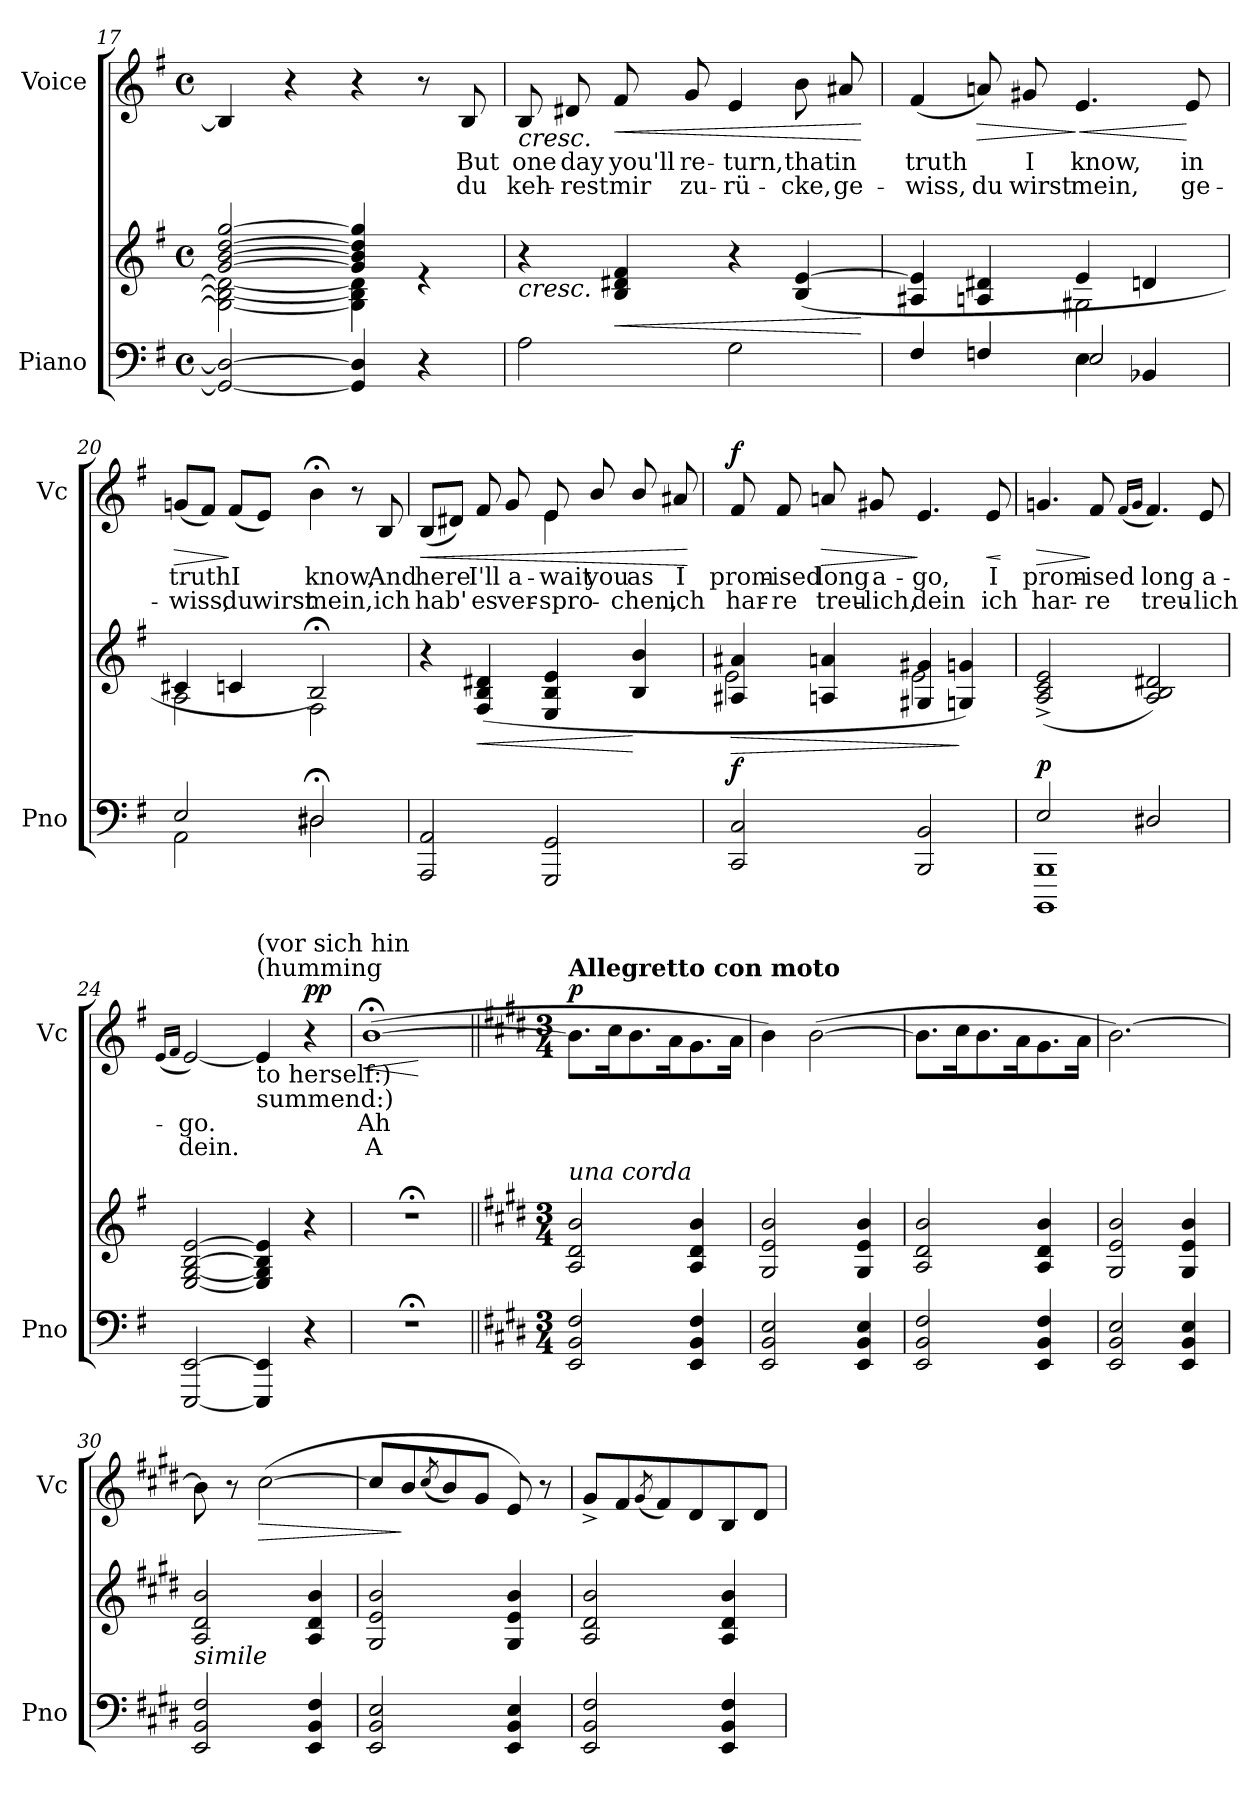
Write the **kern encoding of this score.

**kern	**kern	**dynam	**kern	**text	**text	**dynam
*part2	*part2	*part2	*part1	*part1	*part1	*part1
*staff3	*staff2	*staff2/3	*staff1	*staff1	*staff1	*staff1
*I"Piano	*	*	*I"Voice	*	*	*
*I'Pno	*	*	*I'Vc	*	*	*
*clefF4	*clefG2	*	*clefG2	*	*	*
*k[f#]	*k[f#]	*	*k[f#]	*	*	*
*M4/4	*M4/4	*	*M4/4	*	*	*
*met(c)	*met(c)	*	*met(c)	*	*	*
=17	=17	=17	=17	=17	=17	=17
*	*^	*	*	*	*	*
2GG/_ 2D/_	[2g/ [2b/ [2dd/ [2gg/	2G\_ 2B\_ 2d\_	.	4B/]	.	.	.
.	.	.	.	4r	.	.	.
4GG/] 4D/]	4g/] 4b/] 4dd/] 4gg/]	4G\] 4B\] 4d\]	.	4r	.	.	.
4r	4re	4ryy	.	8r	.	.	.
!	!	!	!	!	!LO:LY:b	!LO:LY:b	!
.	.	.	.	8B/	But	du	.
*	*v	*v	*	*	*	*	*
=18	=18	=18	=18	=18	=18	=18
!	!	!LO:HP:b	!	!LO:LY:b	!LO:LY:b	!LO:HP:b
2A\	4r	<	8B/	one	keh-	<
!	!	!	!	!LO:LY:b	!LO:LY:b	!
.	.	.	8d#X/	day	-rest	.
!	!	!LO:HP:b	!	!LO:LY:b	!LO:LY:b	!LO:HP:b
.	4B/ 4d#X/ 4f#/	<	8f#/	you'll	mir	<
!	!	!	!	!LO:LY:b	!LO:LY:b	!
.	.	.	8g/	re-	zu-	.
!	!	!	!	!LO:LY:b	!LO:LY:b	!
2G\	4r	.	4e/	-turn,	-rü-	.
!	!	!	!	!LO:LY:b	!LO:LY:b	!
.	(4B/ [4e/	.	8b\	that	-cke,	.
!	!	!	!	!LO:LY:b	!LO:LY:b	!
.	.	.	8a#X/	in	ge-	.
.	.	[	.	.	.	[ [
!!LO:PB:g=z
=19	=19	=19	=19	=19	=19	=19
*^	*^	*	*	*	*	*
!	!	!	!	!	!	!LO:LY:b	!LO:LY:b	!
4F#/	2ryy	4A#X/ 4e/]	2ryy	.	(>4f#/	truth	-wiss,	.
!	!	!	!	!	!	!	!LO:LY:b	!LO:HP:b
4Fn/	.	4An/ 4d#X/	.	[	8an/)	.	du	>
!	!	!	!	!	!	!LO:LY:b	!LO:LY:b	!
.	.	.	.	.	8g#X/	I	wirst	.
!	!	!	!	!	!	!LO:LY:b	!LO:LY:b	!LO:HP:n=1:b
4E\	2E/	4e/	2G#X\	.	4.e/	know,	mein,	] <
4BB-X/	.	4dn/	.	.	.	.	.	.
!	!	!	!	!	!	!LO:LY:b	!LO:LY:b	!
.	.	.	.	.	8e/	in	ge-	[
=20	=20	=20	=20	=20	=20	=20	=20	=20
!	!	!	!	!	!	!LO:LY:b	!LO:LY:b	!LO:HP:b
2E/	2AA\	4c#X/	2A\	.	(8gn/L	truth	-wiss,	>
.	.	.	.	.	8f#/J)	.	.	.
!	!	!	!	!	!	!LO:LY:b	!LO:LY:b	!
.	.	4cn/	.	.	(8f#/L	I	du	]
!	!	!	!	!	!	!	!LO:LY:b	!
.	.	.	.	.	8e/J)	.	wirst	.
!	!	!	!	!	!	!LO:LY:b	!LO:LY:b	!
2D#X;/	2D#\	2B;</)	2F#\	.	4b;<\	know,	mein,	.
.	.	.	.	.	8r	.	.	.
!	!	!	!	!	!	!LO:LY:b	!LO:LY:b	!
.	.	.	.	.	8B/	And	ich	.
*v	*v	*	*	*	*	*	*	*
*	*v	*v	*	*	*	*	*
=21	=21	=21	=21	=21	=21	=21
!	!	!	!	!LO:LY:b	!LO:LY:b	!LO:HP:b
*	*	*	*^	*	*	*
2AAA/ 2AA/	4r	.	(8B/L	2ryy	here	hab'	<
.	.	.	8d#X/J)	.	.	.	.
!	!	!LO:HP:b	!	!	!LO:LY:b	!LO:LY:b	!
.	(>4F#/ 4B/ 4d#X/	<	8f#/	.	I'll	es	.
!	!	!	!	!	!LO:LY:b	!LO:LY:b	!
.	.	.	8g/	.	a-	ver-	.
!	!	!	!	!LO:N:head=solid	!LO:LY:b	!LO:LY:b	!
2GGG/ 2GG/	4E/ 4B/ 4e/	.	8e/	4e\	-wait	-spro-	.
!	!	!	!	!	!LO:LY:b	!	!
.	.	.	8b/	.	you	.	.
!	!	!	!	!	!LO:LY:b	!LO:LY:b	!
.	4B/ 4b/	[	8b/	4ryy	as	-chen,	.
!	!	!	!	!	!LO:LY:b	!LO:LY:b	!
.	.	.	8a#X/	.	I	ich	.
*	*	*	*v	*v	*	*	*
.	.	.	.	.	.	[
!!LO:LB:g=z
=22	=22	=22	=22	=22	=22	=22
!	!	!LO:HP:b	!	!LO:LY:b	!LO:LY:b	!
*	*^	*	*	*	*	*
!	!	!	!LO:DY:n=1:a=2	!	!	!	!LO:DY:a
2CC/ 2C/	4A#X/ 4a#X/	2e\	> f	8f#/	prom-	har-	f
!	!	!	!	!	!LO:LY:b	!LO:LY:b	!
.	.	.	.	8f#/	-ised	-re	.
!	!	!	!	!	!LO:LY:b	!LO:LY:b	!LO:HP:b
.	4An/ 4an/	.	.	8an/	long	treu-	>
!	!	!	!	!	!LO:LY:b	!LO:LY:b	!
.	.	.	.	8g#X/	a-	-lich,	.
!	!	!	!	!	!LO:LY:b	!LO:LY:b	!
2BBB/ 2BB/	4G#X/ 4g#X/	2e\	.	4.e/	-go,	dein	]
.	4Gn/ 4gn/)	.	]	.	.	.	.
!	!	!	!	!	!LO:LY:b	!LO:LY:b	!LO:HP:b
.	.	.	.	8e/	I	ich	<
*	*v	*v	*	*	*	*	*
.	.	.	.	.	.	[
=23	=23	=23	=23	=23	=23	=23
*^	*	*	*	*	*	*
!	!	!	!LO:DY:a=2	!	!LO:LY:b	!LO:LY:b	!LO:HP:b
2E/	1BBBB 1BBB	(>2A/^ 2c/^ 2e/^	p	4.gn/	prom-	har-	>
!	!	!	!	!	!LO:LY:b	!LO:LY:b	!
.	.	.	.	8f#/	-ised	-re	]
.	.	.	.	(16qf#/LL	.	.	.
.	.	.	.	16qg/JJ	.	.	.
!	!	!	!	!	!LO:LY:b	!LO:LY:b	!
2D#X/	.	2A/ 2B/ 2d#X/)	.	4.f#/)	long	treu-	.
!	!	!	!	!	!LO:LY:b	!LO:LY:b	!
.	.	.	.	8e/	a-	-lich	.
*v	*v	*	*	*	*	*	*
=24	=24	=24	=24	=24	=24	=24
.	.	.	(16qe/LL	.	.	.
.	.	.	16qf#/JJ	.	.	.
!	!	!	!	!LO:LY:b	!LO:LY:b	!
[2EEE/ [2EE/	[2E/ [2G/ [2B/ [2e/	.	[2e/)	-go.	dein.	.
!	!	!	!LO:TX:a:t=(humming	!	!	!
!	!	!	!LO:TX:b:t=to herself&colon;)	!	!	!
!	!	!	!LO:TX:a:t=(vor sich hin	!	!	!
!	!	!	!LO:TX:b:t=summend&colon;)	!	!	!
4EEE/] 4EE/]	4E/] 4G/] 4B/] 4e/]	.	4e/]	.	.	.
!	!	!	!	!	!	!LO:DY:a
4r	4r	.	4r	.	.	pp
=25	=25	=25	=25	=25	=25	=25
!	!	!	!	!LO:LY:b	!LO:LY:b	!LO:HP:b
!	!	!	!	!	!	!LO:HP:n=1:b
1r;<	1r;<	.	(>[1b;<	-Ah	A	< >
.	.	.	.	.	.	[
!!LO:LB:g=z
=26||	=26||	=26||	=26||	=26||	=26||	=26||
*k[f#c#g#d#]	*k[f#c#g#d#]	*	*k[f#c#g#d#]	*	*	*
*M3/4	*M3/4	*	*M3/4	*	*	*
!	!	!	!LO:TX:a:B:t=Allegretto con moto	!	!	!
!	!LO:TX:a:i:t=una corda	!	!	!	!	!
!	!	!	!	!	!	!LO:DY:a
2EE/ 2BB/ 2F#/	2A/ 2d#/ 2b/	.	8.b\L]	.	.	p
.	.	.	16cc#\K	.	.	]
.	.	.	8.b\	.	.	.
.	.	.	16a\K	.	.	.
4EE/ 4BB/ 4F#/	4A/ 4d#/ 4b/	.	8.g#\	.	.	.
.	.	.	16a\Jk	.	.	.
=27	=27	=27	=27	=27	=27	=27
2EE/ 2BB/ 2E/	2G#/ 2e/ 2b/	.	4b\)	.	.	.
.	.	.	(>[2b\	.	.	.
4EE/ 4BB/ 4E/	4G#/ 4e/ 4b/	.	.	.	.	.
=28	=28	=28	=28	=28	=28	=28
2EE/ 2BB/ 2F#/	2A/ 2d#/ 2b/	.	8.b\L]	.	.	.
.	.	.	16cc#\K	.	.	.
.	.	.	8.b\	.	.	.
.	.	.	16a\K	.	.	.
4EE/ 4BB/ 4F#/	4A/ 4d#/ 4b/	.	8.g#\	.	.	.
.	.	.	16a\Jk	.	.	.
=29	=29	=29	=29	=29	=29	=29
2EE/ 2BB/ 2E/	2G#/ 2e/ 2b/	.	[2.b\)	.	.	.
4EE/ 4BB/ 4E/	4G#/ 4e/ 4b/	.	.	.	.	.
=30	=30	=30	=30	=30	=30	=30
!LO:TX:a:i:t=simile	!	!	!	!	!	!
2EE/ 2BB/ 2F#/	2A/ 2d#/ 2b/	.	8b\]	.	.	.
.	.	.	8r	.	.	.
!	!	!	!	!	!	!LO:HP:b
.	.	.	(>[2cc#\	.	.	>
4EE/ 4BB/ 4F#/	4A/ 4d#/ 4b/	.	.	.	.	.
=31	=31	=31	=31	=31	=31	=31
2EE/ 2BB/ 2E/	2G#/ 2e/ 2b/	.	8cc#/L]	.	.	.
.	.	.	8b/	.	.	]
.	.	.	(8qcc#/	.	.	.
.	.	.	8b/)	.	.	.
.	.	.	8g#/J	.	.	.
4EE/ 4BB/ 4E/	4G#/ 4e/ 4b/	.	8e/)	.	.	.
.	.	.	8r	.	.	.
=32	=32	=32	=32	=32	=32	=32
2EE/ 2BB/ 2F#/	2A/ 2d#/ 2b/	.	8g#^/L	.	.	.
.	.	.	8f#/	.	.	.
.	.	.	(8qg#/	.	.	.
.	.	.	8f#/)	.	.	.
.	.	.	8d#/	.	.	.
4EE/ 4BB/ 4F#/	4A/ 4d#/ 4b/	.	8B/	.	.	.
.	.	.	8d#/J	.	.	.
=	=	=	=	=	=	=
*-	*-	*-	*-	*-	*-	*-
